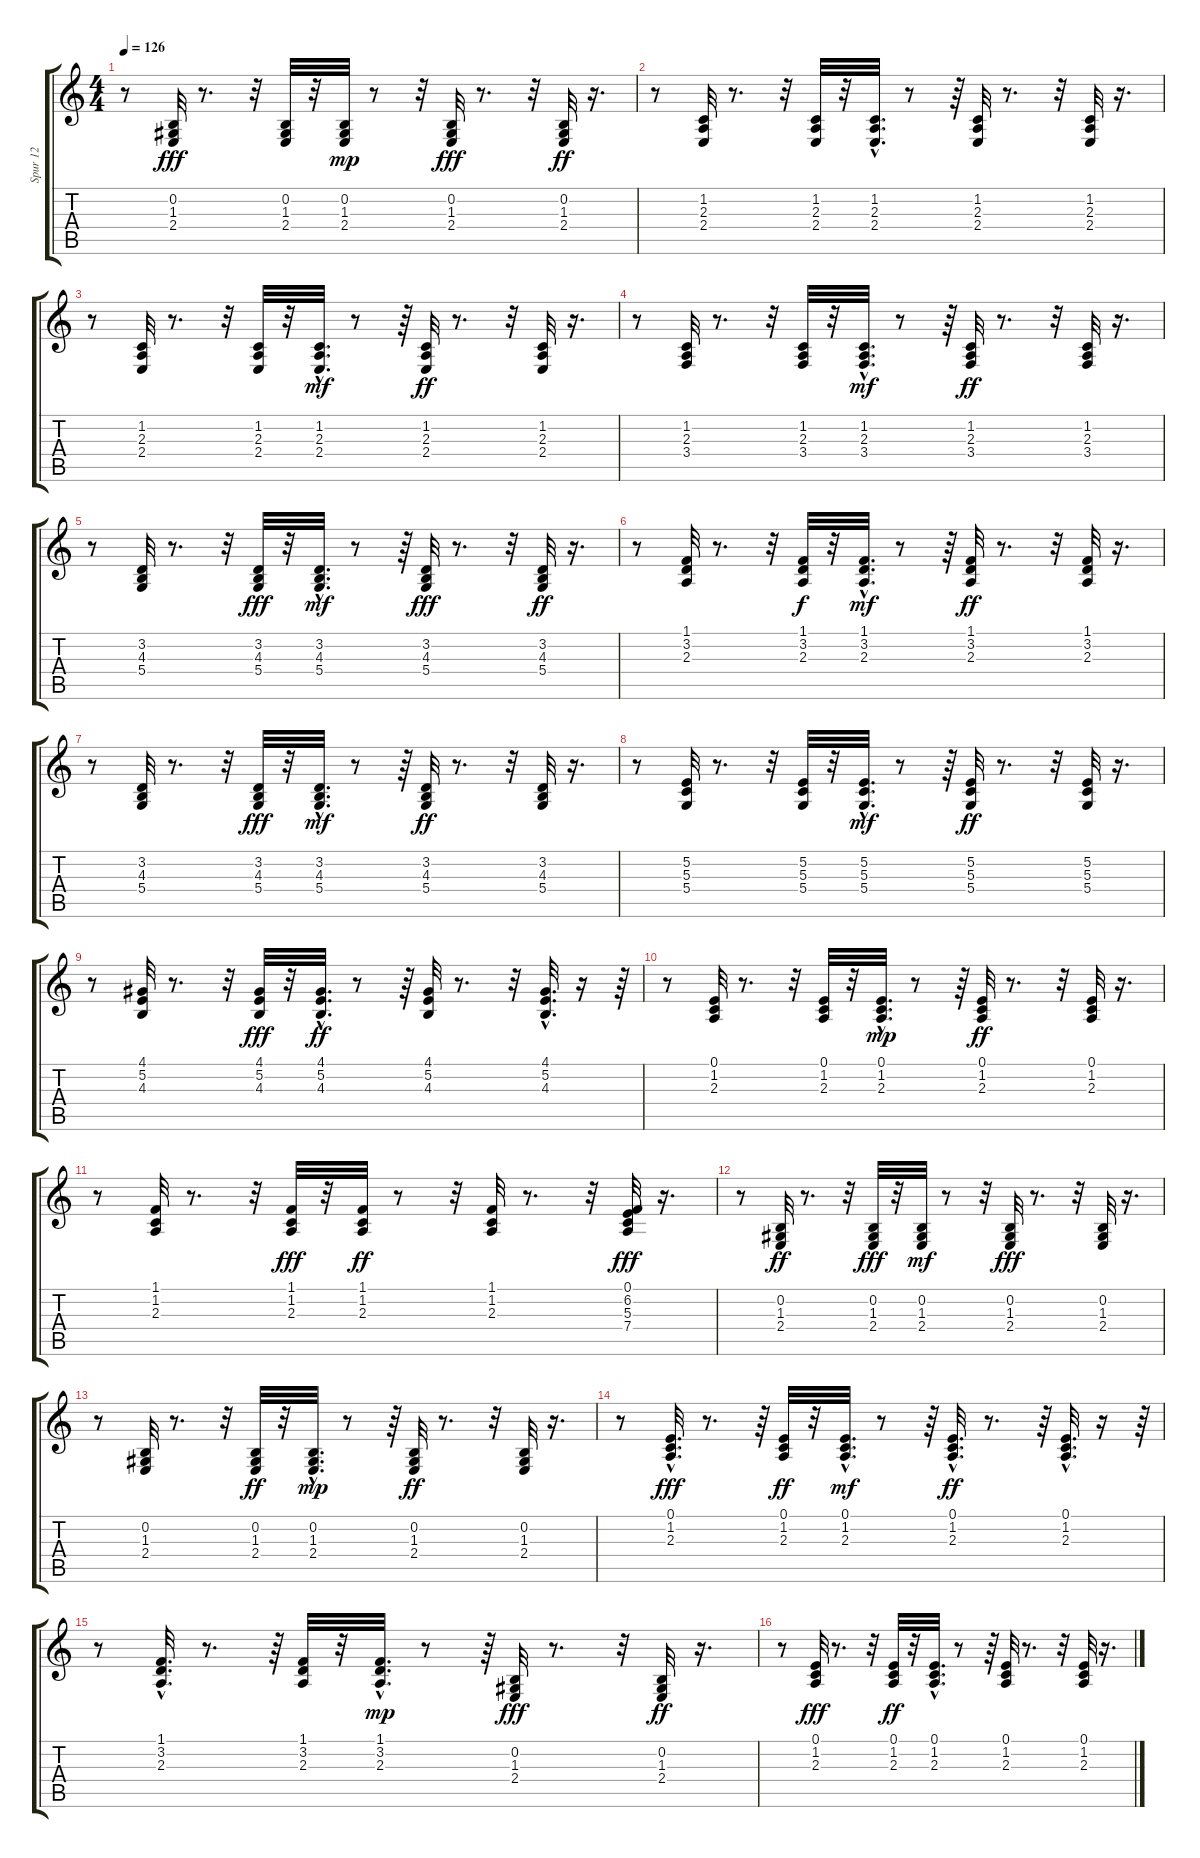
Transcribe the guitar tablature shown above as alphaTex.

\track ("Spur 12" "Spur 12") {instrument tuba}
\staff {score tabs}
\tuning (E4 B3 G3 D3 A2 E2) {hide}
\ts (4 4)
\tempo 126
\clef g2
\ks c
r.8{dy ff} (0.2 1.3 2.4).32{dy fff} r.8{d} r.32 (0.2 1.3 2.4).32 r.32 (0.2 1.3 2.4).32{dy mp} r.8 r.32 (0.2 1.3 2.4).32{dy fff} r.8{d} r.32 (0.2 1.3 2.4).32{dy ff} r.16{d} |
r.8 (1.2 2.3 2.4).32 r.8{d} r.32 (1.2 2.3 2.4).32 r.32 (1.2{hac} 2.3{hac} 2.4).32{d} r.8 r.64 (1.2 2.3 2.4).32 r.8{d} r.32 (1.2 2.3 2.4).32 r.16{d} |
r.8 (1.2 2.3 2.4).32 r.8{d} r.32 (1.2 2.3 2.4).32 r.32 (1.2{hac} 2.3{hac} 2.4).32{d dy mf} r.8 r.64 (1.2 2.3 2.4).32{dy ff} r.8{d} r.32 (1.2 2.3 2.4).32 r.16{d} |
r.8 (1.2 2.3 3.4).32 r.8{d} r.32 (1.2 2.3 3.4).32 r.32 (1.2{hac} 2.3{hac} 3.4).32{d dy mf} r.8 r.64 (1.2 2.3 3.4).32{dy ff} r.8{d} r.32 (1.2 2.3 3.4).32 r.16{d} |
r.8 (3.2 4.3 5.4).32 r.8{d} r.32 (3.2 4.3 5.4).32{dy fff} r.32 (3.2{hac} 4.3{hac} 5.4{hac}).32{d dy mf} r.8 r.64 (3.2 4.3 5.4).32{dy fff} r.8{d} r.32 (3.2 4.3 5.4).32{dy ff} r.16{d} |
r.8 (1.1 3.2 2.3).32{instrument tuba} r.8{d} r.32 (1.1 3.2 2.3).32{dy f} r.32 (1.1{hac} 3.2{hac} 2.3).32{d dy mf} r.8 r.64 (1.1 3.2 2.3).32{dy ff} r.8{d} r.32 (1.1 3.2 2.3).32 r.16{d} |
r.8 (3.2 4.3 5.4).32 r.8{d} r.32 (3.2 4.3 5.4).32{dy fff} r.32 (3.2 4.3 5.4{hac}).32{d dy mf} r.8 r.64 (3.2 4.3 5.4).32{dy ff} r.8{d} r.32 (3.2 4.3 5.4).32 r.16{d} |
r.8 (5.2 5.3 5.4).32 r.8{d} r.32 (5.2 5.3 5.4).32 r.32 (5.2{hac} 5.3{hac} 5.4{hac}).32{d dy mf} r.8 r.64 (5.2 5.3 5.4).32{dy ff} r.8{d} r.32 (5.2 5.3 5.4).32 r.16{d} |
r.8 (4.1 5.2 4.3).32 r.8{d} r.32 (4.1 5.2 4.3).32{dy fff} r.32 (4.1 5.2{hac} 4.3{hac}).32{d dy ff} r.8 r.64 (4.1 5.2 4.3).32 r.8{d} r.32 (4.1 5.2 4.3{hac}).32{d} r.16 r.64 |
r.8 (0.1 1.2 2.3).32 r.8{d} r.32 (0.1 1.2 2.3).32 r.32 (0.1 1.2{hac} 2.3{hac}).32{d dy mp} r.8 r.64 (0.1 1.2 2.3).32{dy ff} r.8{d} r.32 (0.1 1.2 2.3).32 r.16{d} |
r.8 (1.1 1.2 2.3).32 r.8{d} r.32 (1.1 1.2 2.3).32{dy fff} r.32 (1.1 1.2 2.3).32{dy ff} r.8 r.32 (1.1 1.2 2.3).32 r.8{d} r.32 (0.1 6.2 5.3 7.4).32{dy fff} r.16{d} |
r.8 (0.2 1.3 2.4).32{dy ff} r.8{d} r.32 (0.2 1.3 2.4).32{dy fff} r.32 (0.2 1.3 2.4).32{dy mf} r.8 r.32 (0.2 1.3 2.4).32{dy fff} r.8{d} r.32 (0.2 1.3 2.4).32 r.16{d} |
r.8 (0.2 1.3 2.4).32 r.8{d} r.32 (0.2 1.3 2.4).32{dy ff} r.32 (0.2{hac} 1.3 2.4).32{d dy mp} r.8 r.64 (0.2 1.3 2.4).32{dy ff} r.8{d} r.32 (0.2 1.3 2.4).32 r.16{d} |
r.8 (0.1 1.2 2.3{hac}).32{d dy fff instrument tuba} r.8{d} r.64 (0.1 1.2 2.3).32{dy ff} r.32 (0.1{hac} 1.2{hac} 2.3{hac}).32{d dy mf} r.8 r.64 (0.1{hac} 1.2 2.3{hac}).32{d dy ff} r.8{d} r.64 (0.1{hac} 1.2{hac} 2.3{hac}).32{d} r.16 r.64 |
r.8 (1.1 3.2 2.3{hac}).32{d} r.8{d} r.64 (1.1 3.2 2.3).32 r.32 (1.1 3.2 2.3{hac}).32{d dy mp} r.8 r.64 (0.2 1.3 2.4).32{dy fff} r.8{d} r.32 (0.2 1.3 2.4).32{dy ff} r.16{d} |
r.8 (0.1 1.2 2.3).32{dy fff} r.8{d} r.32 (0.1 1.2 2.3).32{dy ff} r.32 (0.1{hac} 1.2{hac} 2.3{hac}).32{d} r.8 r.64 (0.1 1.2 2.3).32 r.8{d} r.32 (0.1 1.2 2.3).32 r.16{d}
